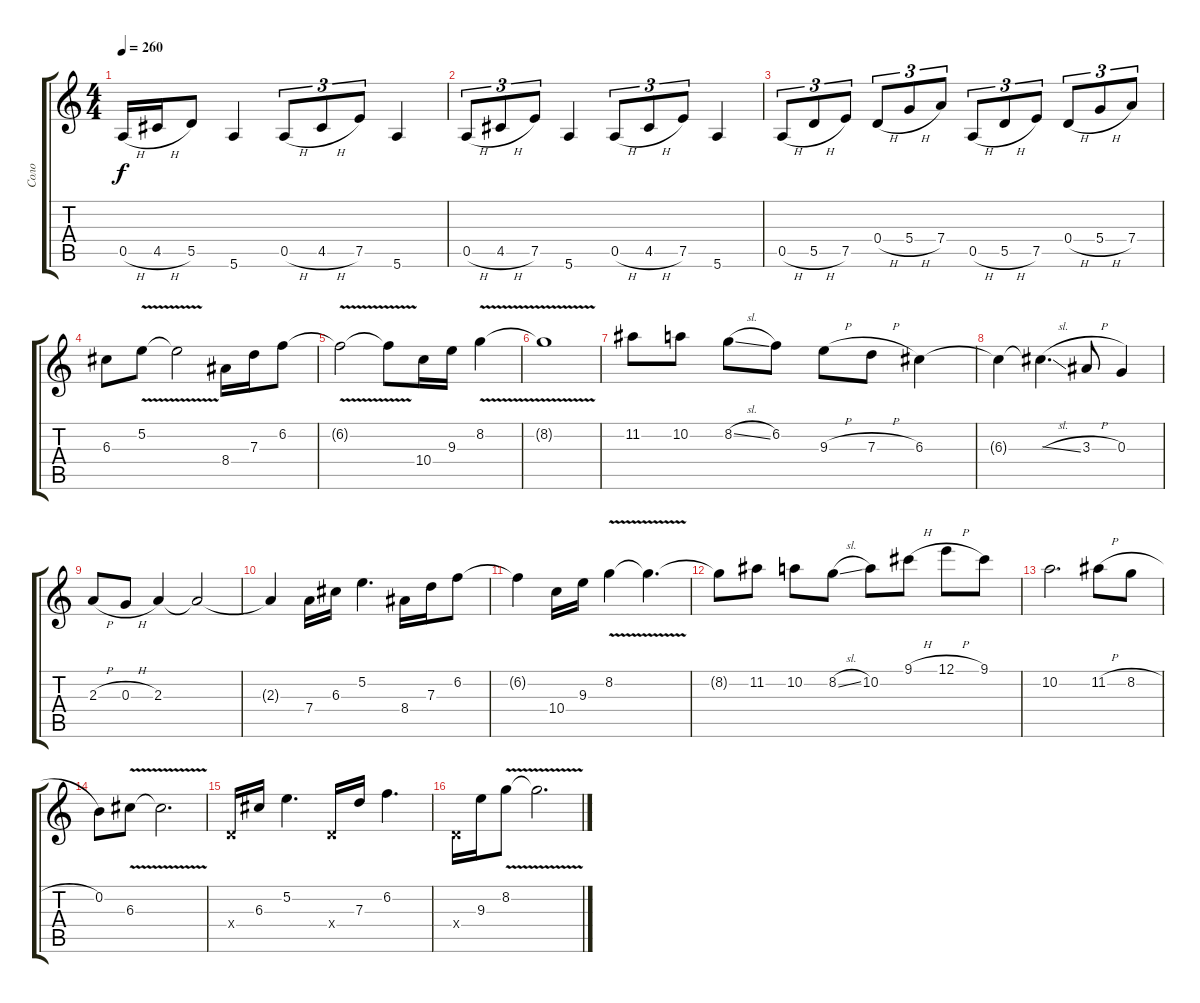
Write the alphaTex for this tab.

\track ("Соло" "Соло") {instrument distortionguitar}
\staff {score tabs}
\tuning (E4 B3 G3 D3 A2 E2) {hide}
\ts (4 4)
\tempo 260
\clef g2
\ks c
0.5{h}.16{dy f} 4.5{h}.16 5.5.8 5.6.4 0.5{h}.8{tu (3 2)} 4.5{h}.8{tu (3 2)} 7.5.8{tu (3 2)} 5.6.4 |
0.5{h}.8{tu (3 2)} 4.5{h}.8{tu (3 2)} 7.5.8{tu (3 2)} 5.6.4 0.5{h}.8{tu (3 2)} 4.5{h}.8{tu (3 2)} 7.5.8{tu (3 2)} 5.6.4 |
0.5{h}.8{tu (3 2)} 5.5{h}.8{tu (3 2)} 7.5.8{tu (3 2)} 0.4{h}.8{tu (3 2)} 5.4{h}.8{tu (3 2)} 7.4.8{tu (3 2)} 0.5{h}.8{tu (3 2)} 5.5{h}.8{tu (3 2)} 7.5.8{tu (3 2)} 0.4{h}.8{tu (3 2)} 5.4{h}.8{tu (3 2)} 7.4.8{tu (3 2)} |
6.3.8 5.2{v}.8 5.2{t}.2 8.4.16 7.3.16 6.2.8 |
6.2{v t}.2 6.2{t}.8 10.4.16 9.3.16 8.2{v}.4 |
8.2{t}.1 |
11.2.8 10.2.8 8.2{sl}.8 6.2.8 9.3{h}.8 7.3{h}.8 6.3.4 |
6.3{t}.4 6.3{sl t}.4{d} 3.3{h}.8 0.3.4 |
2.3{h}.8 0.3{h}.8 2.3.4 2.3{t}.2 |
2.3{t}.4 7.4.16 6.3.16 5.2.4{d} 8.4.16 7.3.16 6.2.8 |
6.2{t}.4 10.4.16 9.3.16 8.2{v}.4 8.2{t}.4{d} |
8.2{t}.8 11.2.8 10.2.8 8.2{sl}.8 10.2.8 9.1{h}.8 12.1{h}.8 9.1.8 |
10.2.2{d} 11.2{h}.8 8.2{h}.8 |
0.2.8 6.3{v}.8 6.3{t}.2{d} |
0.4{x}.16 6.3.16 5.2.4{d} 0.4{x}.16 7.3.16 6.2.4{d} |
0.4{x}.16 9.3.16 8.2{v}.8 8.2{t}.2{d}
